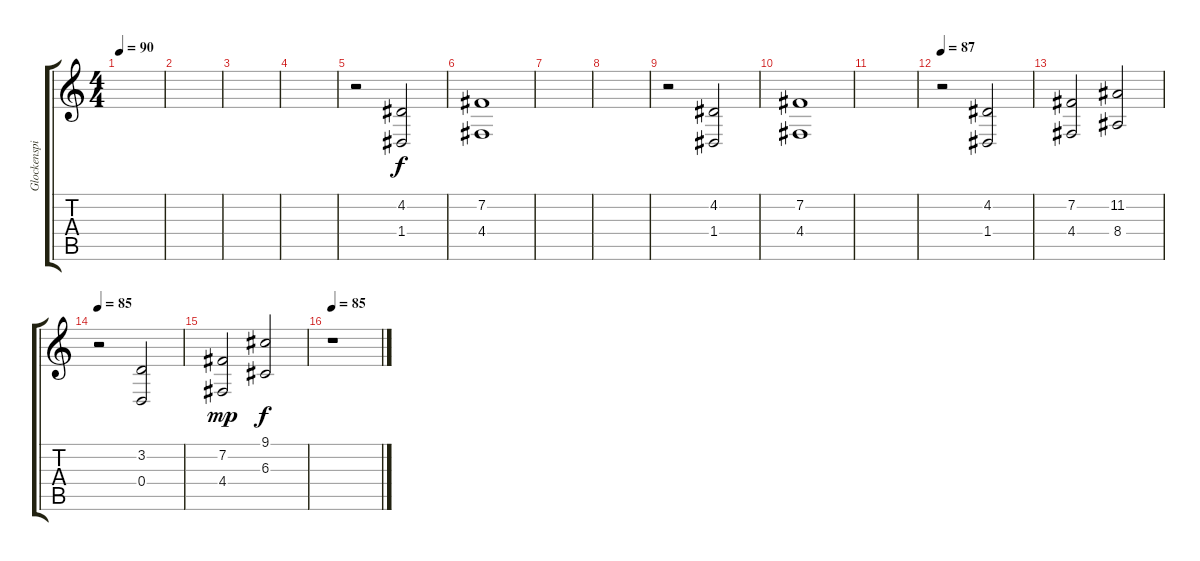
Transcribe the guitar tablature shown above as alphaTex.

\track ("Glockenspiel" "Glockenspi") {instrument glockenspiel}
\staff {score tabs}
\tuning (E4 B3 G3 D3 A2 E2) {hide}
\ts (4 4)
\tempo 90
\clef g2
\ks c
|
|
|
|
r.2 (4.2 1.4).2 |
(7.2 4.4).1 |
|
|
r.2 (4.2 1.4).2 |
(7.2 4.4).1 |
|
\tempo 87
r.2 (4.2 1.4).2 |
(7.2 4.4).2 (11.2 8.4).2 |
\tempo 85
r.2 (3.2 0.4).2{dy f} |
(7.2 4.4).2{dy mp} (9.1 6.3).2{dy f} |
\tempo 85
r.1
